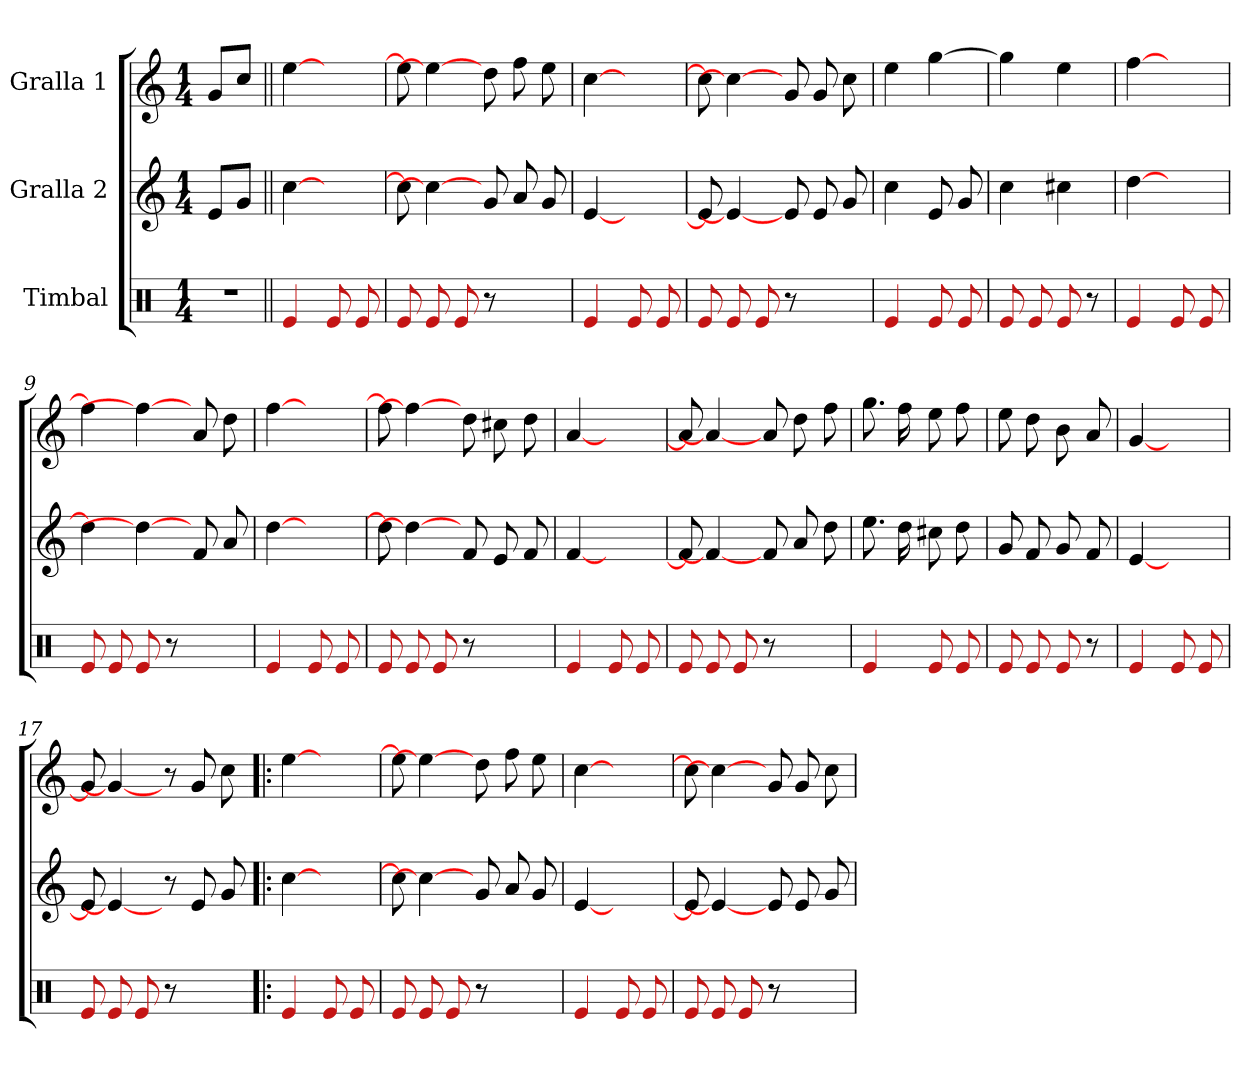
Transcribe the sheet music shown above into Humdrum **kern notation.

**kern	**kern	**kern
*part3	*part2	*part1
*staff3	*staff2	*staff1
*I"Timbal	*I"Gralla 2	*I"Gralla 1
*clefX	*clefG2	*clefG2
*k[]	*k[]	*k[]
*M1/4	*M1/4	*M1/4
=1	=1	=1
4r	8e/L	8g/L
.	8g/J	8cc/J
=2||	=2||	=2||
4e	[4cc	[4ee
8e	4ryy	4ryy
8e	.	.
=3	=3	=3
8e	8cc]	8ee]
8e	4cc_	4ee_
8e	.	.
8r	8g	8dd
4ryy	8a	8ff
.	8g	8ee
=4	=4	=4
4e	[4e	[4cc
8e	4ryy	4ryy
8e	.	.
=5	=5	=5
8e	8e]	8cc]
8e	4e_	4cc_
8e	.	.
8r	8e	8g
4ryy	8e	8g
.	8g	8cc
=6	=6	=6
4e	4cc	4ee
8e	8e	[4gg
8e	8g	.
=7	=7	=7
8e	4cc	4gg]
8e	.	.
8e	4cc#	4ee
8r	.	.
=8	=8	=8
4e	[4dd	[4ff
8e	4ryy	4ryy
8e	.	.
=9	=9	=9
8e	4dd]	4ff]
8e	.	.
8e	4dd_	4ff_
8r	.	.
4ryy	8f	8a
.	8a	8dd
=10	=10	=10
4e	[4dd	[4ff
8e	4ryy	4ryy
8e	.	.
=11	=11	=11
8e	8dd]	8ff]
8e	4dd_	4ff_
8e	.	.
8r	8f	8dd
4ryy	8e	8cc#
.	8f	8dd
=12	=12	=12
4e	[4f	[4a
8e	4ryy	4ryy
8e	.	.
=13	=13	=13
8e	8f]	8a]
8e	4f_	4a_
8e	.	.
8r	8f	8a
4ryy	8a	8dd
.	8dd	8ff
=14	=14	=14
4e	8.ee	8.gg
.	16dd	16ff
8e	8cc#	8ee
8e	8dd	8ff
=15	=15	=15
8e	8g	8ee
8e	8f	8dd
8e	8g	8b
8r	8f	8a
=16	=16	=16
4e	[4e	[4g
8e	4ryy	4ryy
8e	.	.
=17	=17	=17
8e	8e]	8g]
8e	4e_	4g_
8e	.	.
8r	8r	8r
4ryy	8e	8g
.	8g	8cc
=18!|:	=18!|:	=18!|:
4e	[4cc	[4ee
8e	4ryy	4ryy
8e	.	.
=19	=19	=19
8e	8cc]	8ee]
8e	4cc_	4ee_
8e	.	.
8r	8g	8dd
4ryy	8a	8ff
.	8g	8ee
=20	=20	=20
4e	[4e	[4cc
8e	4ryy	4ryy
8e	.	.
=21	=21	=21
8e	8e]	8cc]
8e	4e_	4cc_
8e	.	.
8r	8e	8g
4ryy	8e	8g
.	8g	8cc
=	=	=
*-	*-	*-
